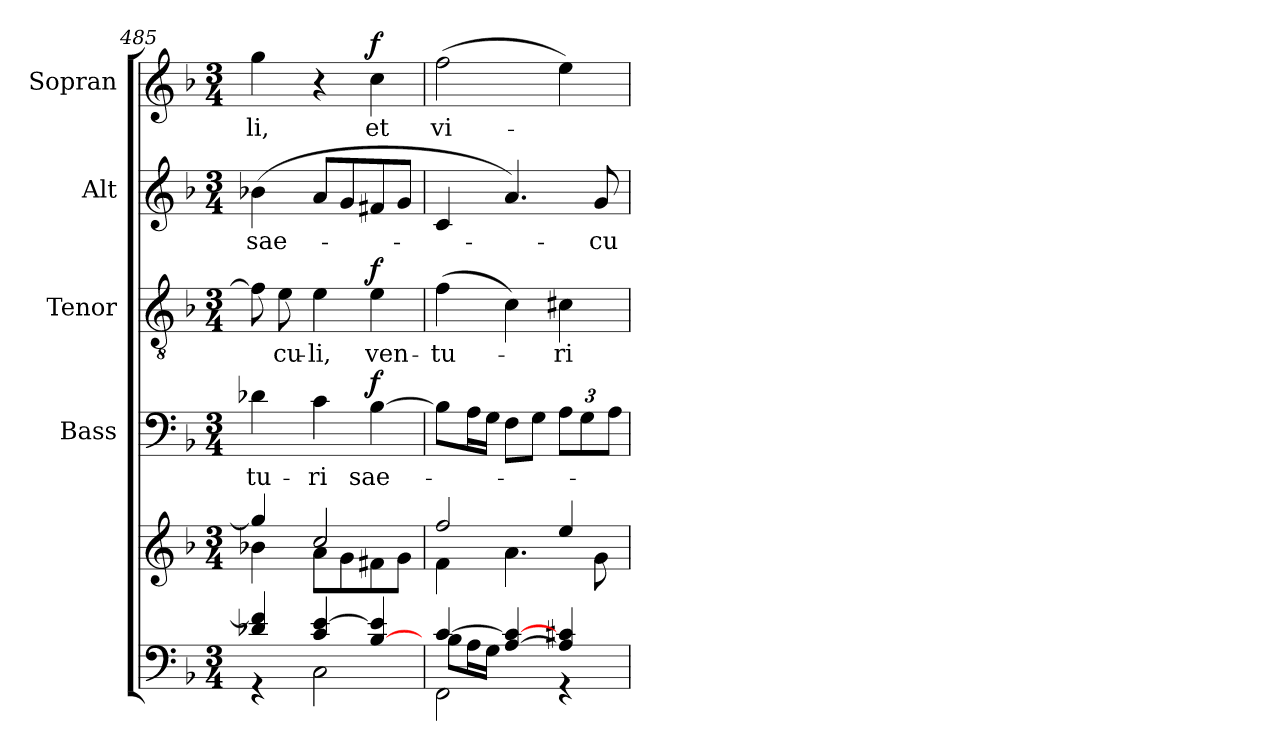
**kern	**kern	**kern	**text	**dynam	**kern	**text	**dynam	**kern	**text	**kern	**text	**dynam
*part5	*part5	*part4	*part4	*part4	*part3	*part3	*part3	*part2	*part2	*part1	*part1	*part1
*staff6	*staff5	*staff4	*staff4	*staff4	*staff3	*staff3	*staff3	*staff2	*staff2	*staff1	*staff1	*staff1
*	*	*I"Bass	*	*	*I"Tenor	*	*	*I"Alt	*	*I"Sopran	*	*
*	*	*I'B.	*	*	*I'T.	*	*	*I'A.	*	*I'S.	*	*
*clefF4	*clefG2	*clefF4	*	*	*clefGv2	*	*	*clefG2	*	*clefG2	*	*
*k[b-]	*k[b-]	*k[b-]	*	*	*k[b-]	*	*	*k[b-]	*	*k[b-]	*	*
*F:	*F:	*F:	*	*	*F:	*	*	*F:	*	*F:	*	*
*M3/4	*M3/4	*M3/4	*	*	*M3/4	*	*	*M3/4	*	*M3/4	*	*
=485	=485	=485	=485	=485	=485	=485	=485	=485	=485	=485	=485	=485
*^	*^	*	*	*	*	*	*	*	*	*	*	*
!	!	!	!	!	!LO:LY:b	!	!	!	!	!	!LO:LY:b	!	!LO:LY:b	!
4d-X/ 4f/]	4r	4gg/]	4b-X\	4d-X\	-tu-	.	8f\]	.	.	(>4b-X\	sae-	4gg\	-li,	.
!	!	!	!	!	!	!	!	!LO:LY:b	!	!	!	!	!	!
.	.	.	.	.	.	.	8e\	-cu-	.	.	.	.	.	.
!	!	!	!	!	!LO:LY:b	!	!	!LO:LY:b	!	!	!	!	!	!
4c/ [>4e/	2C\	2cc/	8a\L	4c\	-ri	.	4e\	-li,	.	8a/L	.	4r	.	.
.	.	.	8g\	.	.	.	.	.	.	8g/	.	.	.	.
!	!	!	!	!	!LO:LY:b	!LO:DY:a	!	!LO:LY:b	!LO:DY:a	!	!	!	!LO:LY:b	!LO:DY:a
[>4B-/ 4e/]	.	.	8f#X\	[4B-\	sae-	f	4e\	ven-	f	8f#X/	.	4cc\	et	f
.	.	.	8g\J	.	.	.	.	.	.	8g/J	.	.	.	.
!!LO:LB:g=z
=486	=486	=486	=486	=486	=486	=486	=486	=486	=486	=486	=486	=486	=486	=486
*	*^	*	*	*	*	*	*	*	*	*	*	*	*	*
!	!	!	!	!	!	!	!	!	!LO:LY:b	!	!	!	!	!LO:LY:b	!
[>4c/	2FF\	8B-\L	2ff/	4f\	8B-\L]	.	.	(>4f\	-tu-	.	4c/	.	(>2ff\	vi-	.
.	.	16A\L	.	.	16A\L	.	.	.	.	.	.	.	.	.	.
.	.	16G\JJ	.	.	16G\JJ	.	.	.	.	.	.	.	.	.	.
[>4A/ 4c/_	.	2ryy	.	4.a\	8F\L	.	.	4c\)	.	.	4.a/)	.	.	.	.
.	.	.	.	.	8G\J	.	.	.	.	.	.	.	.	.	.
!	!	!	!	!	!	!	!	!	!LO:LY:b	!	!	!	!	!	!
4A/] 4c#/	4rGG	.	4ee/	.	12A\L	.	.	4c#X\	-ri	.	.	.	4ee\)	.	.
.	.	.	.	.	12G\	.	.	.	.	.	.	.	.	.	.
!	!	!	!	!	!	!	!	!	!	!	!	!LO:LY:b	!	!	!
.	.	.	.	8g\	.	.	.	.	.	.	8g/	-cu-	.	.	.
.	.	.	.	.	12A\J	.	.	.	.	.	.	.	.	.	.
*v	*v	*v	*	*	*	*	*	*	*	*	*	*	*	*	*
*	*v	*v	*	*	*	*	*	*	*	*	*	*	*
=	=	=	=	=	=	=	=	=	=	=	=	=
*-	*-	*-	*-	*-	*-	*-	*-	*-	*-	*-	*-	*-
